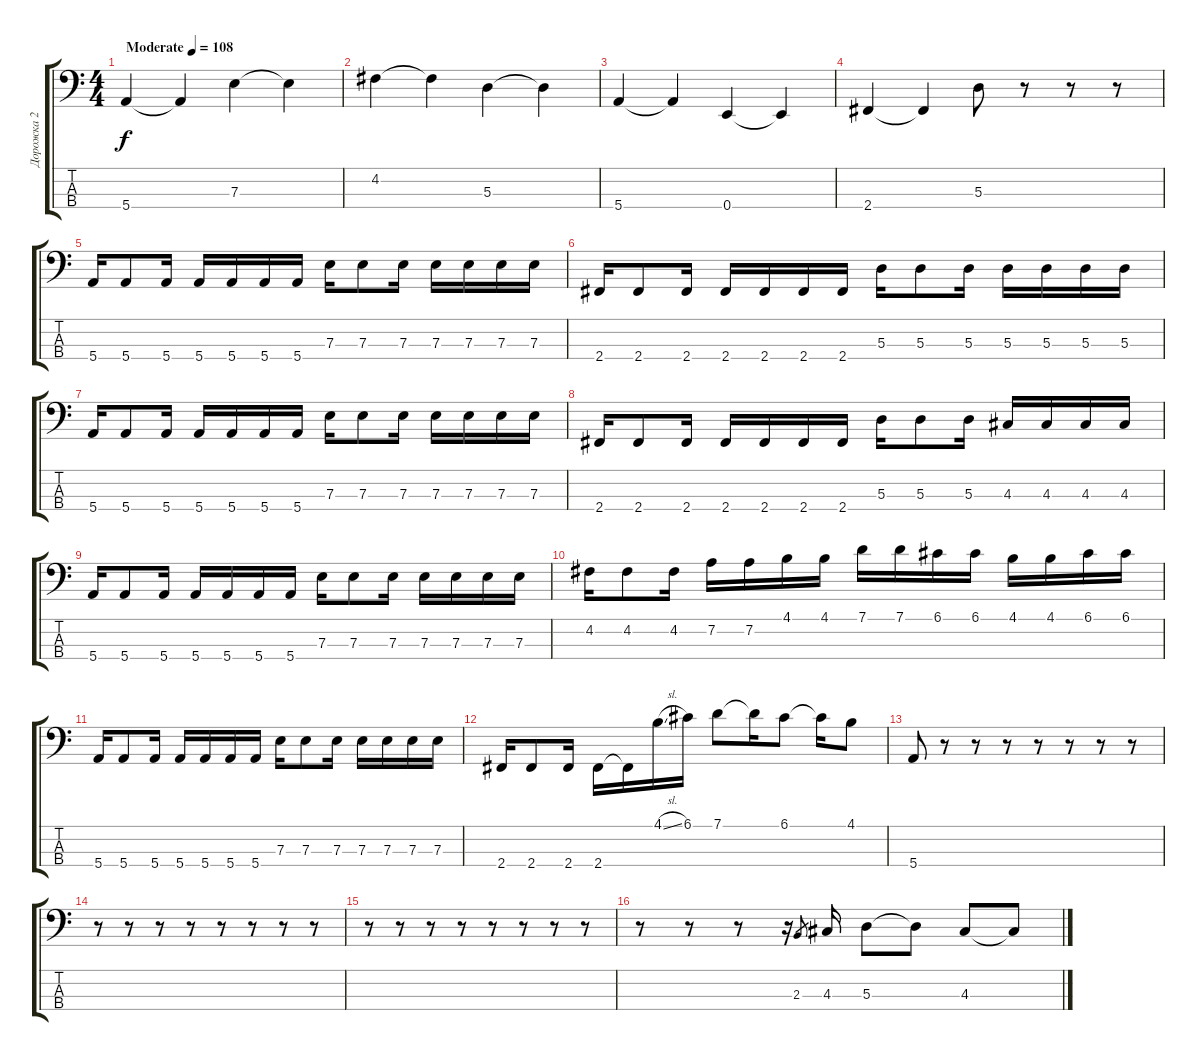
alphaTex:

\track ("Дорожка 2" "Дорожка 2") {instrument electricbassfinger}
\staff {score tabs}
\tuning (G2 D2 A1 E1) {hide}
\ts (4 4)
\tempo (108 "Moderate")
\clef f4
\ks c
5.4.4{dy f instrument electricbassfinger} 5.4{t}.4 7.3.4 7.3{t}.4 |
4.2.4 4.2{t}.4 5.3.4 5.3{t}.4 |
5.4.4 5.4{t}.4 0.4.4 0.4{t}.4 |
2.4.4 2.4{t}.4 5.3.8 r.8 r.8 r.8 |
5.4.16 5.4.8 5.4.16 5.4.16 5.4.16 5.4.16 5.4.16 7.3.16 7.3.8 7.3.16 7.3.16 7.3.16 7.3.16 7.3.16 |
2.4.16 2.4.8 2.4.16 2.4.16 2.4.16 2.4.16 2.4.16 5.3.16 5.3.8 5.3.16 5.3.16 5.3.16 5.3.16 5.3.16 |
5.4.16 5.4.8 5.4.16 5.4.16 5.4.16 5.4.16 5.4.16 7.3.16 7.3.8 7.3.16 7.3.16 7.3.16 7.3.16 7.3.16 |
2.4.16 2.4.8 2.4.16 2.4.16 2.4.16 2.4.16 2.4.16 5.3.16 5.3.8 5.3.16 4.3.16 4.3.16 4.3.16 4.3.16 |
5.4.16 5.4.8 5.4.16 5.4.16 5.4.16 5.4.16 5.4.16 7.3.16 7.3.8 7.3.16 7.3.16 7.3.16 7.3.16 7.3.16 |
4.2.16 4.2.8 4.2.16 7.2.16 7.2.16 4.1.16 4.1.16 7.1.16 7.1.16 6.1.16 6.1.16 4.1.16 4.1.16 6.1.16 6.1.16 |
5.4.16 5.4.8 5.4.16 5.4.16 5.4.16 5.4.16 5.4.16 7.3.16 7.3.8 7.3.16 7.3.16 7.3.16 7.3.16 7.3.16 |
2.4.16 2.4.8 2.4.16 2.4.16 2.4{t}.16 4.1{sl}.16 6.1.16 7.1.8 7.1{t}.16 6.1.8 6.1{t}.16 4.1.8 |
5.4.8 r.8 r.8 r.8 r.8 r.8 r.8 r.8 |
r.8 r.8 r.8 r.8 r.8 r.8 r.8 r.8 |
r.8 r.8 r.8 r.8 r.8 r.8 r.8 r.8 |
r.8 r.8 r.8 r.16 2.3.8{gr} 4.3.16 5.3.8 5.3{t}.8 4.3.8 4.3{t}.8
